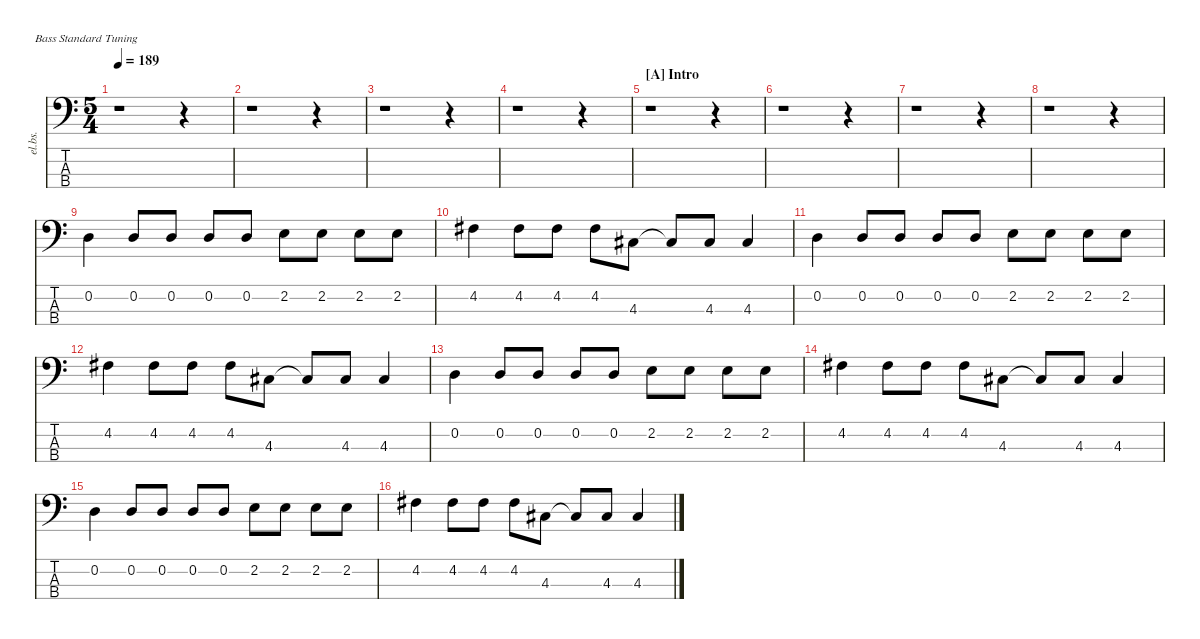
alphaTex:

\defaultSystemsLayout 4
\hideDynamics
\bracketExtendMode nobrackets
\track ("Ba_MODO" "el.bs.") {instrument electricbassfinger}
\staff {score tabs}
\tuning (G2 D2 A1 E1)
\ts (5 4)
\tempo 189
\clef f4
\ks aminor
r.1{dy fff instrument electricbassfinger beam Down} r.4{beam Down} |
r.1{beam Down} r.4{beam Down} |
r.1{beam Down} r.4{beam Down} |
r.1{beam Down} r.4{beam Down} |
\section ("A" "Intro")
r.1{beam Down} r.4{beam Down} |
r.1{beam Down} r.4{beam Down} |
r.1{beam Down} r.4{beam Down} |
r.1{beam Down} r.4{beam Down} |
0.2.4{beam Down} 0.2.8{dy f beam Up} 0.2.8{dy mf beam Up} 0.2.8{dy ff beam Up} 0.2.8{dy f beam Up} 2.2.8{dy fff beam Down} 2.2.8{dy f beam Down} 2.2.8{dy ff beam Down} 2.2.8{dy mf beam Down} |
4.2{acc #}.4{dy fff beam Down} 4.2{acc #}.8{dy f beam Down} 4.2{acc #}.8{dy ff beam Down} 4.2{acc #}.8{dy f beam Down} 4.3{acc #}.8{dy fff beam Down} 4.3{t acc #}.8{beam Up} 4.3{acc #}.8{dy mf beam Up} 4.3{acc #}.4{dy f beam Up} |
0.2.4{dy fff beam Down} 0.2.8{dy f beam Up} 0.2.8{dy mf beam Up} 0.2.8{dy ff beam Up} 0.2.8{dy f beam Up} 2.2.8{dy fff beam Down} 2.2.8{dy f beam Down} 2.2.8{dy ff beam Down} 2.2.8{dy mf beam Down} |
4.2{acc #}.4{dy fff beam Down} 4.2{acc #}.8{dy f beam Down} 4.2{acc #}.8{dy ff beam Down} 4.2{acc #}.8{dy f beam Down} 4.3{acc #}.8{dy fff beam Down} 4.3{t acc #}.8{beam Up} 4.3{acc #}.8{dy mf beam Up} 4.3{acc #}.4{dy f beam Up} |
0.2.4{dy fff beam Down} 0.2.8{dy f beam Up} 0.2.8{dy mf beam Up} 0.2.8{dy ff beam Up} 0.2.8{dy f beam Up} 2.2.8{dy fff beam Down} 2.2.8{dy f beam Down} 2.2.8{dy ff beam Down} 2.2.8{dy mf beam Down} |
4.2{acc #}.4{dy fff beam Down} 4.2{acc #}.8{dy f beam Down} 4.2{acc #}.8{dy ff beam Down} 4.2{acc #}.8{dy f beam Down} 4.3{acc #}.8{dy fff beam Down} 4.3{t acc #}.8{beam Up} 4.3{acc #}.8{dy mf beam Up} 4.3{acc #}.4{dy f beam Up} |
0.2.4{dy fff beam Down} 0.2.8{dy f beam Up} 0.2.8{dy mf beam Up} 0.2.8{dy ff beam Up} 0.2.8{dy f beam Up} 2.2.8{dy fff beam Down} 2.2.8{dy f beam Down} 2.2.8{dy ff beam Down} 2.2.8{dy mf beam Down} |
4.2{acc #}.4{dy fff beam Down} 4.2{acc #}.8{dy f beam Down} 4.2{acc #}.8{dy ff beam Down} 4.2{acc #}.8{dy f beam Down} 4.3{acc #}.8{dy fff beam Down} 4.3{t acc #}.8{beam Up} 4.3{acc #}.8{dy mf beam Up} 4.3{acc #}.4{dy f beam Up}
